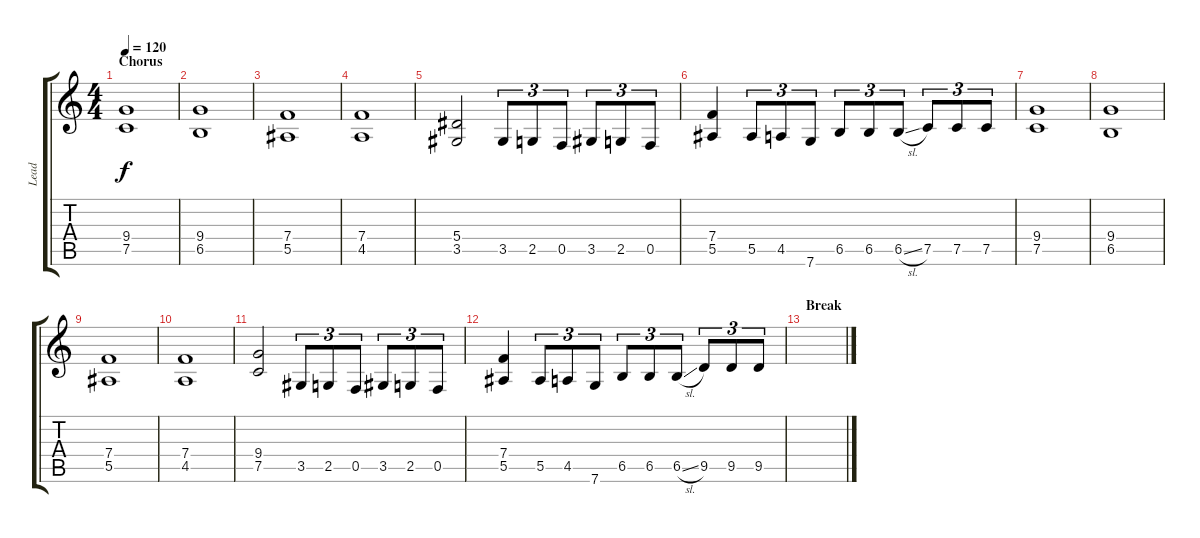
\track ("Lead" "Lead") {instrument distortionguitar}
\staff {score tabs}
\tuning (C4 G3 Eb3 Bb2 F2 C2) {hide}
\ts (4 4)
\section ("" "Chorus")
\tempo 120
\clef g2
\ks c
(9.4 7.5).1{dy f} |
(9.4 6.5).1 |
(7.4 5.5).1 |
(7.4 4.5).1 |
(5.4 3.5).2 3.5.8{tu (3 2)} 2.5.8{tu (3 2)} 0.5.8{tu (3 2)} 3.5.8{tu (3 2)} 2.5.8{tu (3 2)} 0.5.8{tu (3 2)} |
(7.4 5.5).4 5.5.8{tu (3 2)} 4.5.8{tu (3 2)} 7.6.8{tu (3 2)} 6.5.8{tu (3 2)} 6.5.8{tu (3 2)} 6.5{sl}.8{tu (3 2)} 7.5.8{tu (3 2)} 7.5.8{tu (3 2)} 7.5.8{tu (3 2)} |
(9.4 7.5).1 |
(9.4 6.5).1 |
(7.4 5.5).1 |
(7.4 4.5).1 |
(9.4 7.5).2 3.5.8{tu (3 2)} 2.5.8{tu (3 2)} 0.5.8{tu (3 2)} 3.5.8{tu (3 2)} 2.5.8{tu (3 2)} 0.5.8{tu (3 2)} |
(7.4 5.5).4 5.5.8{tu (3 2)} 4.5.8{tu (3 2)} 7.6.8{tu (3 2)} 6.5.8{tu (3 2)} 6.5.8{tu (3 2)} 6.5{sl}.8{tu (3 2)} 9.5.8{tu (3 2)} 9.5.8{tu (3 2)} 9.5.8{tu (3 2)} |
\section ("" "Break")
